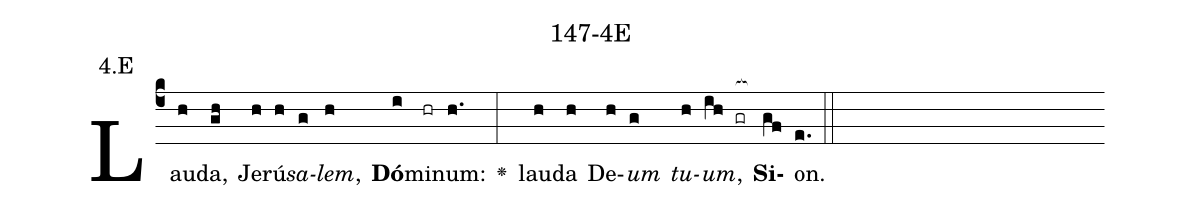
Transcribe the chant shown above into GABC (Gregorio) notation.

name: 147-4E;
annotation: 4.E;
%%
(c4)Lau(h)da,(gh) Je(h)rú(h)<i>sa</i>(g)<i>lem</i>,(h) <b>Dó</b>(i)mi(hr)num:(h.) <v>\greheightstar</v>(:) lau(h)da(h) De(h)<i>um</i>(g) <i>tu</i>(h)<i>um</i>,(ih gr[ocb:1{]) <b>Si</b>(gf[ocb:0}])on.(e.) (::)


%E(h) u(g) o(h) u(ih) a(gf) e.(e.) (::)
